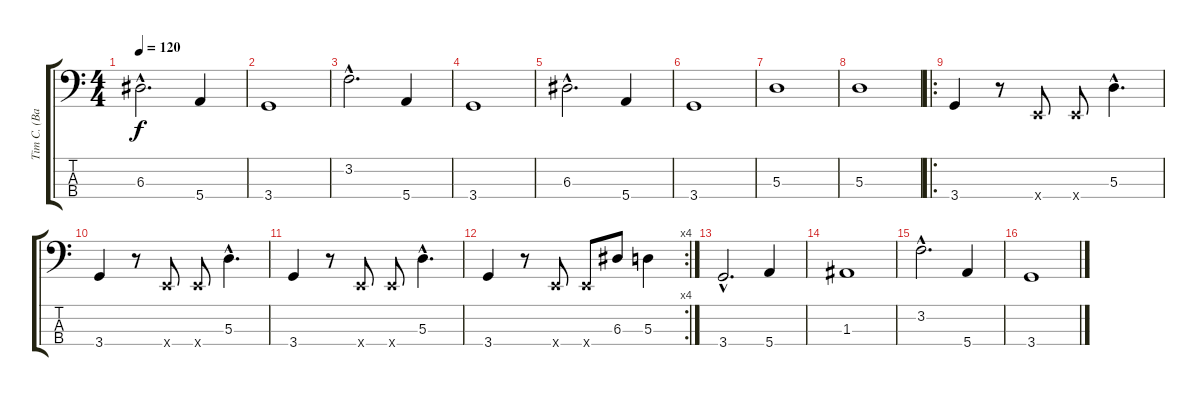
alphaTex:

\track ("Tim C. (Bass)" "Tim C. (Ba") {instrument electricbassfinger}
\staff {score tabs}
\tuning (G2 D2 A1 E1) {hide}
\ts (4 4)
\tempo 120
\clef f4
\ks c
6.3{hac}.2{d dy f} 5.4.4 |
3.4.1 |
3.2{hac}.2{d} 5.4.4 |
3.4.1 |
6.3{hac}.2{d} 5.4.4 |
3.4.1 |
5.3.1 |
5.3.1 |
\ro
3.4.4 r.8 0.4{x}.8 0.4{x}.8 5.3{hac}.4{d} |
3.4.4 r.8 0.4{x}.8 0.4{x}.8 5.3{hac}.4{d} |
3.4.4 r.8 0.4{x}.8 0.4{x}.8 5.3{hac}.4{d} |
\rc 4
3.4.4 r.8 0.4{x}.8 0.4{x}.8 6.3.8 5.3.4 |
3.4{hac}.2{d} 5.4.4 |
1.3.1 |
3.2{hac}.2{d} 5.4.4 |
3.4.1
